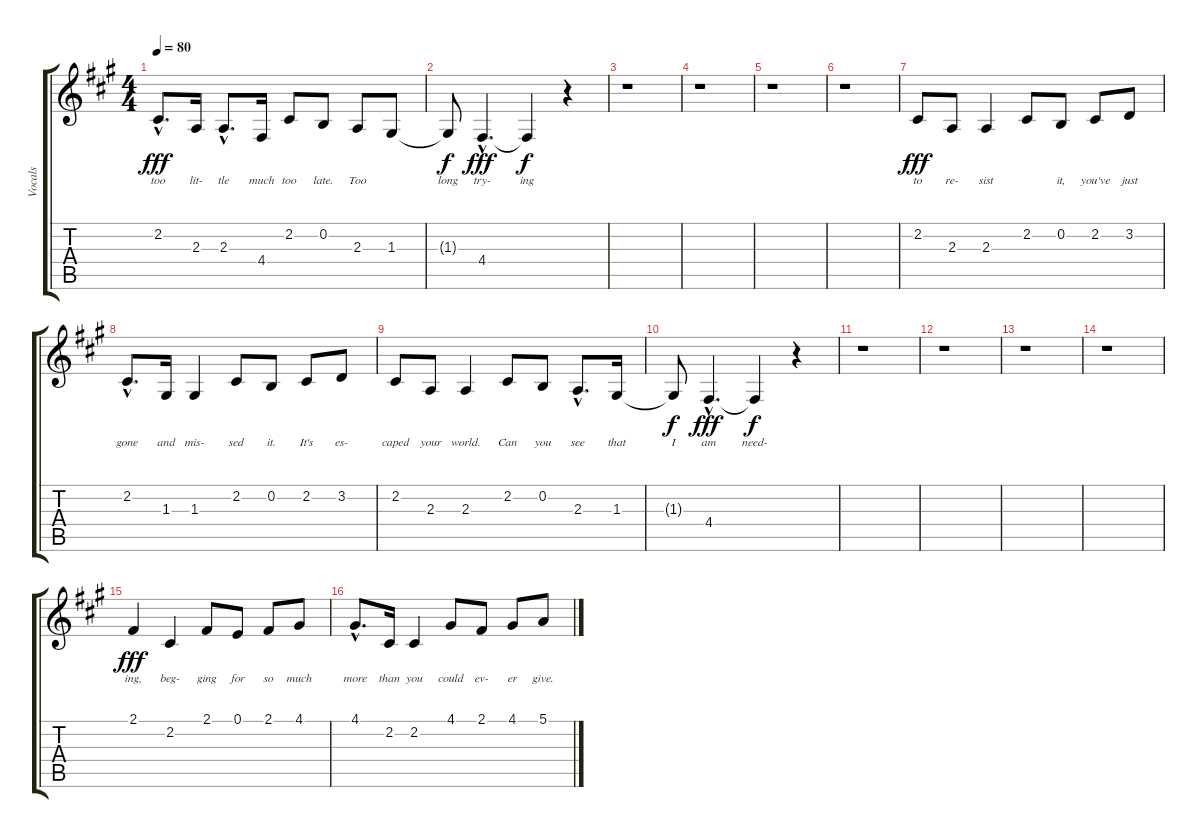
\track ("Vocals" "Vocals") {instrument lead6voice}
\staff {score tabs}
\tuning (E4 B3 G3 D3 A2 E2) {hide}
\ts (4 4)
\tempo 80
\clef g2
\ks a
2.2{hac}.8{d lyrics (0 "too") lyrics (1 "") lyrics (2 "") lyrics (3 "") lyrics (4 "") dy fff} 2.3.16{lyrics (0 "lit-") lyrics (1 "") lyrics (2 "") lyrics (3 "") lyrics (4 "")} 2.3{hac}.8{d lyrics (0 "tle") lyrics (1 "") lyrics (2 "") lyrics (3 "") lyrics (4 "")} 4.4.16{lyrics (0 "much") lyrics (1 "") lyrics (2 "") lyrics (3 "") lyrics (4 "")} 2.2.8{lyrics (0 "too") lyrics (1 "") lyrics (2 "") lyrics (3 "") lyrics (4 "")} 0.2.8{lyrics (0 "late.") lyrics (1 "") lyrics (2 "") lyrics (3 "") lyrics (4 "")} 2.3.8{lyrics (0 "Too") lyrics (1 "") lyrics (2 "") lyrics (3 "") lyrics (4 "")} 1.3.8{lyrics (0 "") lyrics (1 "") lyrics (2 "") lyrics (3 "") lyrics (4 "")} |
1.3{t}.8{lyrics (0 "long") lyrics (1 "") lyrics (2 "") lyrics (3 "") lyrics (4 "") dy f} 4.4{hac}.4{d lyrics (0 "try-") lyrics (1 "") lyrics (2 "") lyrics (3 "") lyrics (4 "") dy fff} 4.4{t}.4{lyrics (0 "ing") lyrics (1 "") lyrics (2 "") lyrics (3 "") lyrics (4 "") dy f} r.4 |
r.1 |
r.1 |
r.1 |
r.1 |
2.2.8{lyrics (0 "to") lyrics (1 "") lyrics (2 "") lyrics (3 "") lyrics (4 "") dy fff} 2.3.8{lyrics (0 "re-") lyrics (1 "") lyrics (2 "") lyrics (3 "") lyrics (4 "")} 2.3.4{lyrics (0 "sist") lyrics (1 "") lyrics (2 "") lyrics (3 "") lyrics (4 "")} 2.2.8{lyrics (0 "") lyrics (1 "") lyrics (2 "") lyrics (3 "") lyrics (4 "")} 0.2.8{lyrics (0 "it,") lyrics (1 "") lyrics (2 "") lyrics (3 "") lyrics (4 "")} 2.2.8{lyrics (0 "you've") lyrics (1 "") lyrics (2 "") lyrics (3 "") lyrics (4 "")} 3.2.8{lyrics (0 "just") lyrics (1 "") lyrics (2 "") lyrics (3 "") lyrics (4 "")} |
2.2{hac}.8{d lyrics (0 "gone") lyrics (1 "") lyrics (2 "") lyrics (3 "") lyrics (4 "")} 1.3.16{lyrics (0 "and") lyrics (1 "") lyrics (2 "") lyrics (3 "") lyrics (4 "")} 1.3.4{lyrics (0 "mis-") lyrics (1 "") lyrics (2 "") lyrics (3 "") lyrics (4 "")} 2.2.8{lyrics (0 "sed") lyrics (1 "") lyrics (2 "") lyrics (3 "") lyrics (4 "")} 0.2.8{lyrics (0 "it.") lyrics (1 "") lyrics (2 "") lyrics (3 "") lyrics (4 "")} 2.2.8{lyrics (0 "It's") lyrics (1 "") lyrics (2 "") lyrics (3 "") lyrics (4 "")} 3.2.8{lyrics (0 "es-") lyrics (1 "") lyrics (2 "") lyrics (3 "") lyrics (4 "")} |
2.2.8{lyrics (0 "caped") lyrics (1 "") lyrics (2 "") lyrics (3 "") lyrics (4 "")} 2.3.8{lyrics (0 "your") lyrics (1 "") lyrics (2 "") lyrics (3 "") lyrics (4 "")} 2.3.4{lyrics (0 "world.") lyrics (1 "") lyrics (2 "") lyrics (3 "") lyrics (4 "")} 2.2.8{lyrics (0 "Can") lyrics (1 "") lyrics (2 "") lyrics (3 "") lyrics (4 "")} 0.2.8{lyrics (0 "you") lyrics (1 "") lyrics (2 "") lyrics (3 "") lyrics (4 "")} 2.3{hac}.8{d lyrics (0 "see") lyrics (1 "") lyrics (2 "") lyrics (3 "") lyrics (4 "")} 1.3.16{lyrics (0 "that") lyrics (1 "") lyrics (2 "") lyrics (3 "") lyrics (4 "")} |
1.3{t}.8{lyrics (0 "I") lyrics (1 "") lyrics (2 "") lyrics (3 "") lyrics (4 "") dy f} 4.4{hac}.4{d lyrics (0 "am") lyrics (1 "") lyrics (2 "") lyrics (3 "") lyrics (4 "") dy fff} 4.4{t}.4{lyrics (0 "need-") lyrics (1 "") lyrics (2 "") lyrics (3 "") lyrics (4 "") dy f} r.4 |
r.1 |
r.1 |
r.1 |
r.1 |
2.1.4{lyrics (0 "ing,") lyrics (1 "") lyrics (2 "") lyrics (3 "") lyrics (4 "") dy fff} 2.2.4{lyrics (0 "beg-") lyrics (1 "") lyrics (2 "") lyrics (3 "") lyrics (4 "")} 2.1.8{lyrics (0 "ging") lyrics (1 "") lyrics (2 "") lyrics (3 "") lyrics (4 "")} 0.1.8{lyrics (0 "for") lyrics (1 "") lyrics (2 "") lyrics (3 "") lyrics (4 "")} 2.1.8{lyrics (0 "so") lyrics (1 "") lyrics (2 "") lyrics (3 "") lyrics (4 "")} 4.1.8{lyrics (0 "much") lyrics (1 "") lyrics (2 "") lyrics (3 "") lyrics (4 "")} |
4.1{hac}.8{d lyrics (0 "more") lyrics (1 "") lyrics (2 "") lyrics (3 "") lyrics (4 "")} 2.2.16{lyrics (0 "than") lyrics (1 "") lyrics (2 "") lyrics (3 "") lyrics (4 "")} 2.2.4{lyrics (0 "you") lyrics (1 "") lyrics (2 "") lyrics (3 "") lyrics (4 "")} 4.1.8{lyrics (0 "could") lyrics (1 "") lyrics (2 "") lyrics (3 "") lyrics (4 "")} 2.1.8{lyrics (0 "ev-") lyrics (1 "") lyrics (2 "") lyrics (3 "") lyrics (4 "")} 4.1.8{lyrics (0 "er") lyrics (1 "") lyrics (2 "") lyrics (3 "") lyrics (4 "")} 5.1.8{lyrics (0 "give.") lyrics (1 "") lyrics (2 "") lyrics (3 "") lyrics (4 "")}
